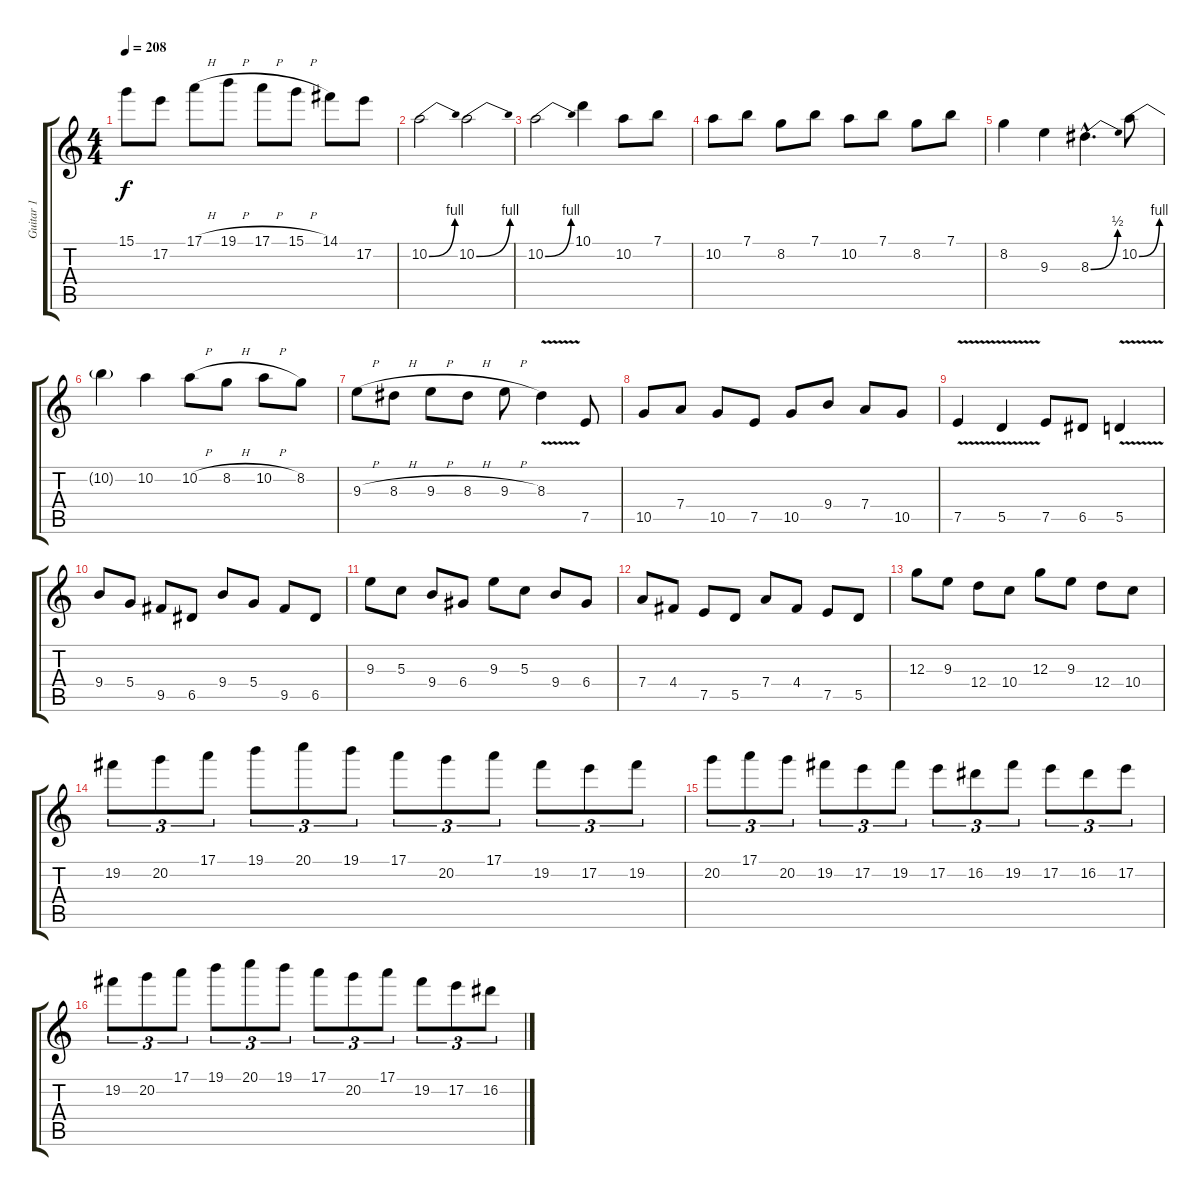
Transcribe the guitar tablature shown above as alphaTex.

\track ("Guitar 1" "Guitar 1") {instrument distortionguitar}
\staff {score tabs}
\tuning (E4 B3 G3 D3 A2 E2) {hide}
\ts (4 4)
\tempo 208
\clef g2
\ks c
15.1.8{dy f} 17.2.8 17.1{h}.8 19.1{h}.8 17.1{h}.8 15.1{h}.8 14.1.8 17.2.8 |
10.2{be (bend 0 0 60 4)}.2 10.2{be (bend 0 0 60 4)}.2 |
10.2{be (bend 0 0 60 4)}.2 10.1.4 10.2.8 7.1.8 |
10.2.8 7.1.8 8.2.8 7.1.8 10.2.8 7.1.8 8.2.8 7.1.8 |
8.2.4 9.3.4 8.3{be (bend 0 0 60 2) hac}.4{d} 10.2{be (bend 0 0 60 4)}.8 |
10.2{t}.4 10.2.4 10.2{h}.8 8.2{h}.8 10.2{h}.8 8.2.8 |
9.3{h}.8 8.3{h}.8 9.3{h}.8 8.3{h}.8 9.3{h}.8 8.3{v}.4 7.5.8 |
10.5.8 7.4.8 10.5.8 7.5.8 10.5.8 9.4.8 7.4.8 10.5.8 |
7.5{v}.4 5.5{v}.4 7.5.8 6.5.8 5.5{v}.4 |
9.4.8 5.4.8 9.5.8 6.5.8 9.4.8 5.4.8 9.5.8 6.5.8 |
9.3.8 5.3.8 9.4.8 6.4.8 9.3.8 5.3.8 9.4.8 6.4.8 |
7.4.8 4.4.8 7.5.8 5.5.8 7.4.8 4.4.8 7.5.8 5.5.8 |
12.3.8 9.3.8 12.4.8 10.4.8 12.3.8 9.3.8 12.4.8 10.4.8 |
19.2.8{tu (3 2)} 20.2.8{tu (3 2)} 17.1.8{tu (3 2)} 19.1.8{tu (3 2)} 20.1.8{tu (3 2)} 19.1.8{tu (3 2)} 17.1.8{tu (3 2)} 20.2.8{tu (3 2)} 17.1.8{tu (3 2)} 19.2.8{tu (3 2)} 17.2.8{tu (3 2)} 19.2.8{tu (3 2)} |
20.2.8{tu (3 2)} 17.1.8{tu (3 2)} 20.2.8{tu (3 2)} 19.2.8{tu (3 2)} 17.2.8{tu (3 2)} 19.2.8{tu (3 2)} 17.2.8{tu (3 2)} 16.2.8{tu (3 2)} 19.2.8{tu (3 2)} 17.2.8{tu (3 2)} 16.2.8{tu (3 2)} 17.2.8{tu (3 2)} |
19.2.8{tu (3 2)} 20.2.8{tu (3 2)} 17.1.8{tu (3 2)} 19.1.8{tu (3 2)} 20.1.8{tu (3 2)} 19.1.8{tu (3 2)} 17.1.8{tu (3 2)} 20.2.8{tu (3 2)} 17.1.8{tu (3 2)} 19.2.8{tu (3 2)} 17.2.8{tu (3 2)} 16.2.8{tu (3 2)}
